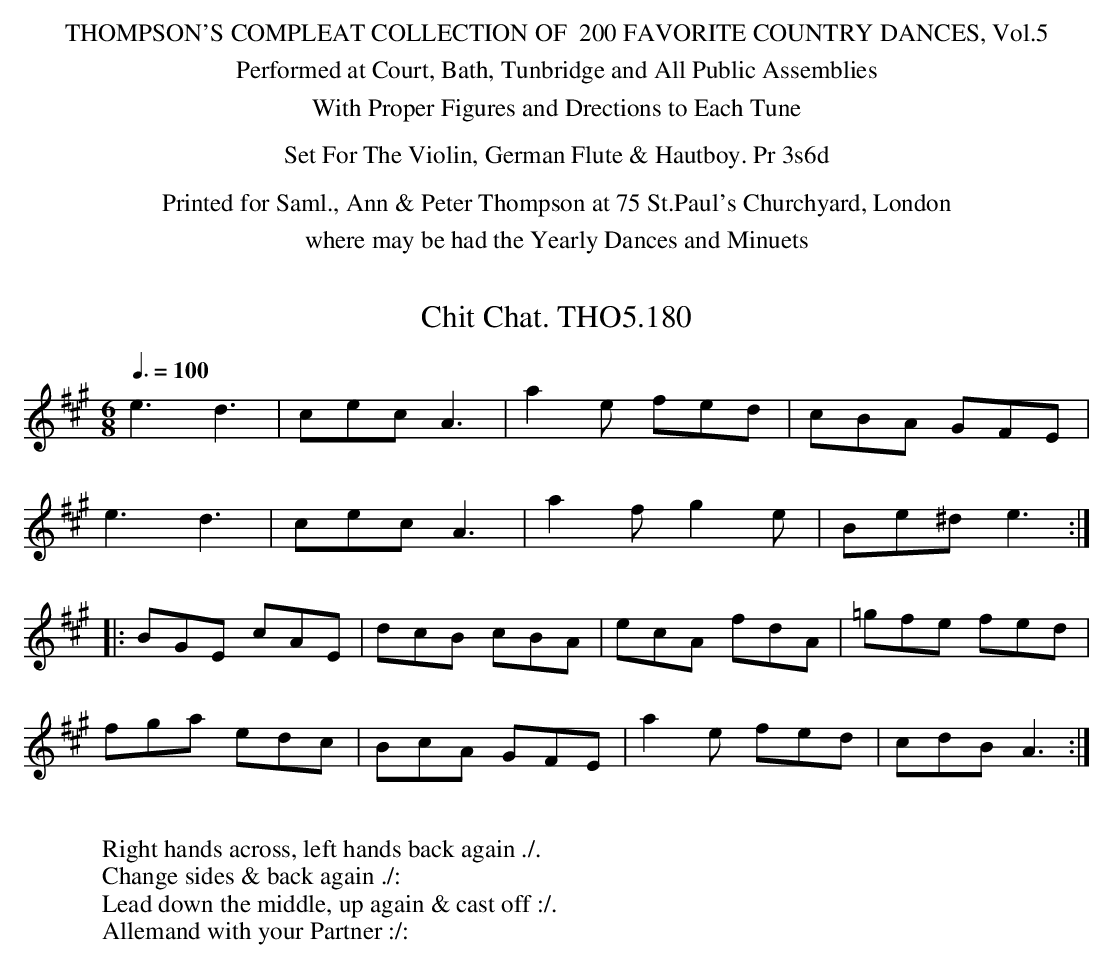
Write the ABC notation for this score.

X:1
T:Chit Chat. THO5.180
M:6/8
L:1/8
Q:3/8=100
K:A
e3 d3|cec A3|a2e fed|cBA GFE|
e3d3|cec A3|a2f g2e|Be^d e3:|
|:BGE cAE|dcB cBA|ecA fdA|=gfe fed|
fga edc|BcA GFE|a2e fed|cdB A3:|
W:
W:Right hands across, left hands back again ./.
W:Change sides & back again ./:
W:Lead down the middle, up again & cast off :/.
W:Allemand with your Partner :/:
